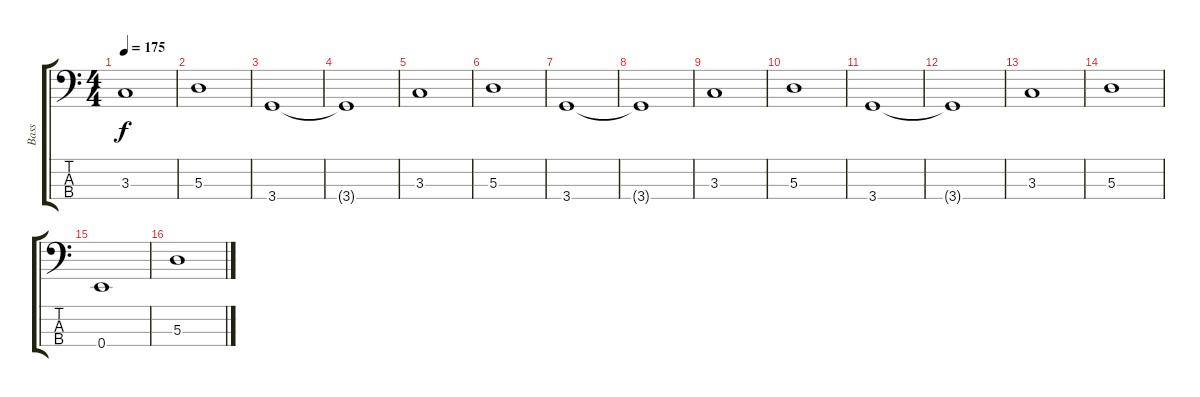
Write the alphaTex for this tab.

\track ("Bass" "Bass") {instrument acousticbass}
\staff {score tabs}
\tuning (G2 D2 A1 E1) {hide}
\ts (4 4)
\tempo 175
\clef f4
\ks c
3.3.1{dy f} |
5.3.1 |
3.4.1 |
3.4{t}.1 |
3.3.1 |
5.3.1 |
3.4.1 |
3.4{t}.1 |
3.3.1 |
5.3.1 |
3.4.1 |
3.4{t}.1 |
3.3.1 |
5.3.1 |
0.4.1 |
5.3.1
